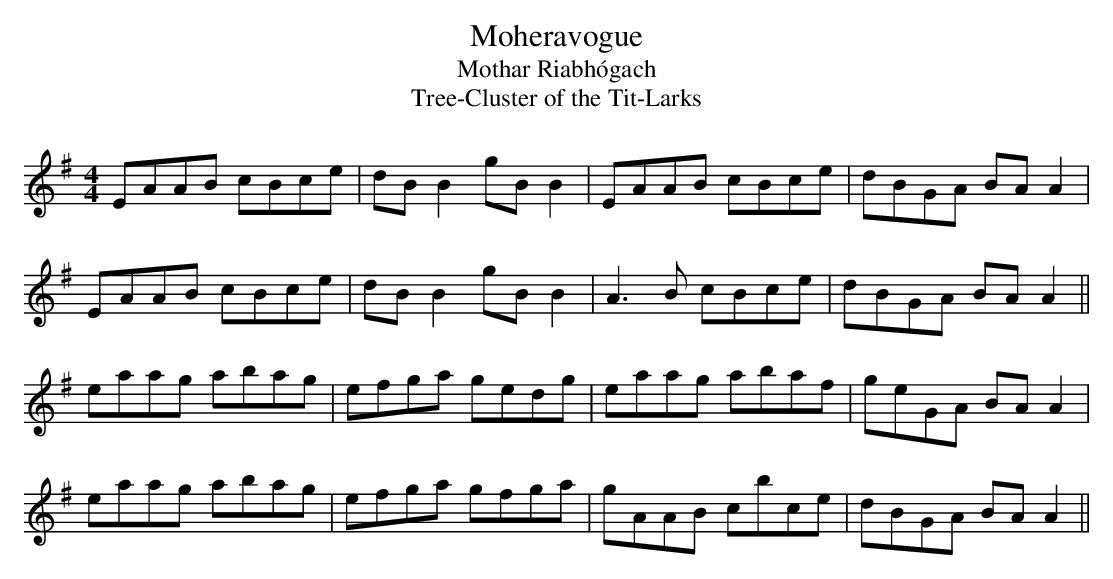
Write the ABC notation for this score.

X:1
T: Moheravogue
T: Mothar Riabh\'ogach
T: Tree-Cluster of the Tit-Larks
L: 1/8
M: 4/4
K: Ador
EAAB cBce|dB B2 gB B2|EAAB cBce|dBGA BA A2|
EAAB cBce|dB B2 gB B2|A3B cBce|dBGA BA A2||
eaag abag|efga gedg|eaag abaf|geGA BA A2|
eaag abag|efga gfga|gAAB cbce|dBGA BA A2||
